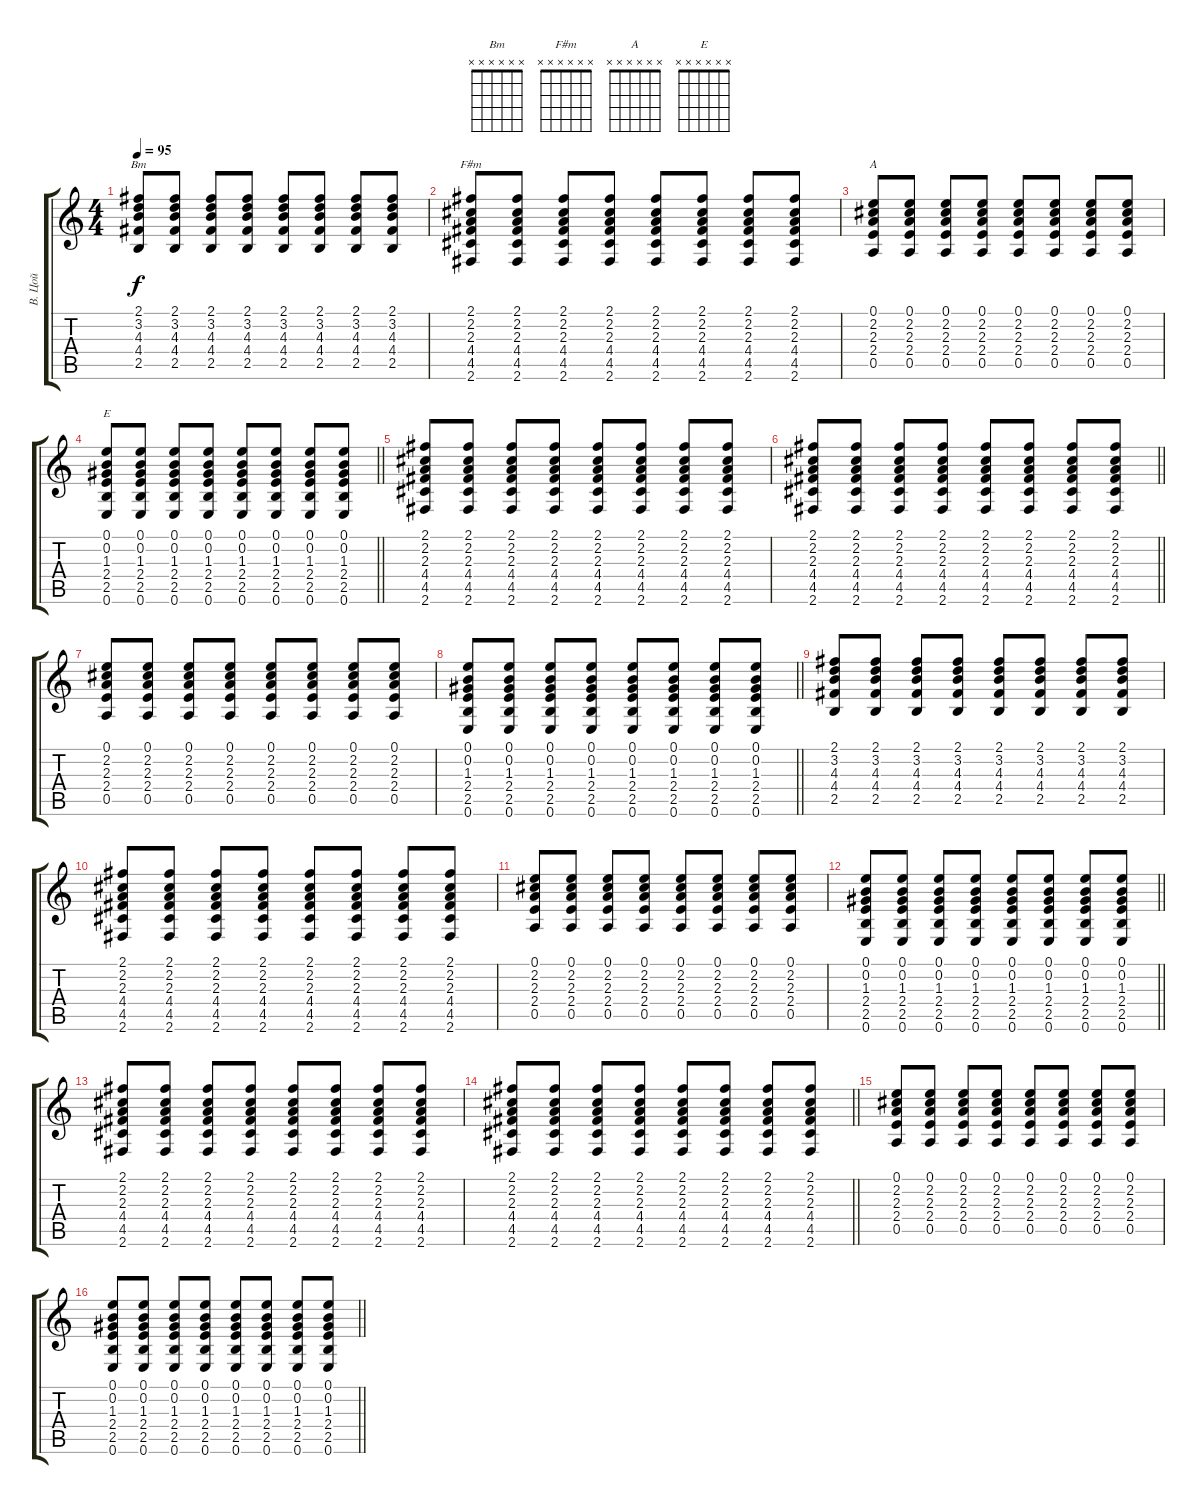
\track ("В. Цой" "В. Цой") {instrument acousticguitarsteel}
\staff {score tabs}
\tuning (E4 B3 G3 D3 A2 E2) {hide}
\chord ("Bm" x x x x x x)
\chord ("F#m" x x x x x x)
\chord ("A" x x x x x x)
\chord ("E" x x x x x x)
\ts (4 4)
\tempo 95
\clef g2
\ks c
(2.1 3.2 4.3 4.4 2.5).8{ch "Bm" dy f} (2.1 3.2 4.3 4.4 2.5).8 (2.1 3.2 4.3 4.4 2.5).8 (2.1 3.2 4.3 4.4 2.5).8 (2.1 3.2 4.3 4.4 2.5).8 (2.1 3.2 4.3 4.4 2.5).8 (2.1 3.2 4.3 4.4 2.5).8 (2.1 3.2 4.3 4.4 2.5).8 |
(2.1 2.2 2.3 4.4 4.5 2.6).8{ch "F#m"} (2.1 2.2 2.3 4.4 4.5 2.6).8 (2.1 2.2 2.3 4.4 4.5 2.6).8 (2.1 2.2 2.3 4.4 4.5 2.6).8 (2.1 2.2 2.3 4.4 4.5 2.6).8 (2.1 2.2 2.3 4.4 4.5 2.6).8 (2.1 2.2 2.3 4.4 4.5 2.6).8 (2.1 2.2 2.3 4.4 4.5 2.6).8 |
(0.1 2.2 2.3 2.4 0.5).8{ch "A"} (0.1 2.2 2.3 2.4 0.5).8 (0.1 2.2 2.3 2.4 0.5).8 (0.1 2.2 2.3 2.4 0.5).8 (0.1 2.2 2.3 2.4 0.5).8 (0.1 2.2 2.3 2.4 0.5).8 (0.1 2.2 2.3 2.4 0.5).8 (0.1 2.2 2.3 2.4 0.5).8 |
\barLineRight lightlight
(0.1 0.2 1.3 2.4 2.5 0.6).8{ch "E"} (0.1 0.2 1.3 2.4 2.5 0.6).8 (0.1 0.2 1.3 2.4 2.5 0.6).8 (0.1 0.2 1.3 2.4 2.5 0.6).8 (0.1 0.2 1.3 2.4 2.5 0.6).8 (0.1 0.2 1.3 2.4 2.5 0.6).8 (0.1 0.2 1.3 2.4 2.5 0.6).8 (0.1 0.2 1.3 2.4 2.5 0.6).8 |
(2.1 2.2 2.3 4.4 4.5 2.6).8 (2.1 2.2 2.3 4.4 4.5 2.6).8 (2.1 2.2 2.3 4.4 4.5 2.6).8 (2.1 2.2 2.3 4.4 4.5 2.6).8 (2.1 2.2 2.3 4.4 4.5 2.6).8 (2.1 2.2 2.3 4.4 4.5 2.6).8 (2.1 2.2 2.3 4.4 4.5 2.6).8 (2.1 2.2 2.3 4.4 4.5 2.6).8 |
\barLineRight lightlight
(2.1 2.2 2.3 4.4 4.5 2.6).8 (2.1 2.2 2.3 4.4 4.5 2.6).8 (2.1 2.2 2.3 4.4 4.5 2.6).8 (2.1 2.2 2.3 4.4 4.5 2.6).8 (2.1 2.2 2.3 4.4 4.5 2.6).8 (2.1 2.2 2.3 4.4 4.5 2.6).8 (2.1 2.2 2.3 4.4 4.5 2.6).8 (2.1 2.2 2.3 4.4 4.5 2.6).8 |
(0.1 2.2 2.3 2.4 0.5).8 (0.1 2.2 2.3 2.4 0.5).8 (0.1 2.2 2.3 2.4 0.5).8 (0.1 2.2 2.3 2.4 0.5).8 (0.1 2.2 2.3 2.4 0.5).8 (0.1 2.2 2.3 2.4 0.5).8 (0.1 2.2 2.3 2.4 0.5).8 (0.1 2.2 2.3 2.4 0.5).8 |
\barLineRight lightlight
(0.1 0.2 1.3 2.4 2.5 0.6).8 (0.1 0.2 1.3 2.4 2.5 0.6).8 (0.1 0.2 1.3 2.4 2.5 0.6).8 (0.1 0.2 1.3 2.4 2.5 0.6).8 (0.1 0.2 1.3 2.4 2.5 0.6).8 (0.1 0.2 1.3 2.4 2.5 0.6).8 (0.1 0.2 1.3 2.4 2.5 0.6).8 (0.1 0.2 1.3 2.4 2.5 0.6).8 |
(2.1 3.2 4.3 4.4 2.5).8 (2.1 3.2 4.3 4.4 2.5).8 (2.1 3.2 4.3 4.4 2.5).8 (2.1 3.2 4.3 4.4 2.5).8 (2.1 3.2 4.3 4.4 2.5).8 (2.1 3.2 4.3 4.4 2.5).8 (2.1 3.2 4.3 4.4 2.5).8 (2.1 3.2 4.3 4.4 2.5).8 |
(2.1 2.2 2.3 4.4 4.5 2.6).8 (2.1 2.2 2.3 4.4 4.5 2.6).8 (2.1 2.2 2.3 4.4 4.5 2.6).8 (2.1 2.2 2.3 4.4 4.5 2.6).8 (2.1 2.2 2.3 4.4 4.5 2.6).8 (2.1 2.2 2.3 4.4 4.5 2.6).8 (2.1 2.2 2.3 4.4 4.5 2.6).8 (2.1 2.2 2.3 4.4 4.5 2.6).8 |
(0.1 2.2 2.3 2.4 0.5).8 (0.1 2.2 2.3 2.4 0.5).8 (0.1 2.2 2.3 2.4 0.5).8 (0.1 2.2 2.3 2.4 0.5).8 (0.1 2.2 2.3 2.4 0.5).8 (0.1 2.2 2.3 2.4 0.5).8 (0.1 2.2 2.3 2.4 0.5).8 (0.1 2.2 2.3 2.4 0.5).8 |
\barLineRight lightlight
(0.1 0.2 1.3 2.4 2.5 0.6).8 (0.1 0.2 1.3 2.4 2.5 0.6).8 (0.1 0.2 1.3 2.4 2.5 0.6).8 (0.1 0.2 1.3 2.4 2.5 0.6).8 (0.1 0.2 1.3 2.4 2.5 0.6).8 (0.1 0.2 1.3 2.4 2.5 0.6).8 (0.1 0.2 1.3 2.4 2.5 0.6).8 (0.1 0.2 1.3 2.4 2.5 0.6).8 |
(2.1 2.2 2.3 4.4 4.5 2.6).8 (2.1 2.2 2.3 4.4 4.5 2.6).8 (2.1 2.2 2.3 4.4 4.5 2.6).8 (2.1 2.2 2.3 4.4 4.5 2.6).8 (2.1 2.2 2.3 4.4 4.5 2.6).8 (2.1 2.2 2.3 4.4 4.5 2.6).8 (2.1 2.2 2.3 4.4 4.5 2.6).8 (2.1 2.2 2.3 4.4 4.5 2.6).8 |
\barLineRight lightlight
(2.1 2.2 2.3 4.4 4.5 2.6).8 (2.1 2.2 2.3 4.4 4.5 2.6).8 (2.1 2.2 2.3 4.4 4.5 2.6).8 (2.1 2.2 2.3 4.4 4.5 2.6).8 (2.1 2.2 2.3 4.4 4.5 2.6).8 (2.1 2.2 2.3 4.4 4.5 2.6).8 (2.1 2.2 2.3 4.4 4.5 2.6).8 (2.1 2.2 2.3 4.4 4.5 2.6).8 |
(0.1 2.2 2.3 2.4 0.5).8{volume 3} (0.1 2.2 2.3 2.4 0.5).8 (0.1 2.2 2.3 2.4 0.5).8 (0.1 2.2 2.3 2.4 0.5).8 (0.1 2.2 2.3 2.4 0.5).8 (0.1 2.2 2.3 2.4 0.5).8 (0.1 2.2 2.3 2.4 0.5).8 (0.1 2.2 2.3 2.4 0.5).8 |
\barLineRight lightlight
(0.1 0.2 1.3 2.4 2.5 0.6).8 (0.1 0.2 1.3 2.4 2.5 0.6).8 (0.1 0.2 1.3 2.4 2.5 0.6).8 (0.1 0.2 1.3 2.4 2.5 0.6).8 (0.1 0.2 1.3 2.4 2.5 0.6).8 (0.1 0.2 1.3 2.4 2.5 0.6).8 (0.1 0.2 1.3 2.4 2.5 0.6).8 (0.1 0.2 1.3 2.4 2.5 0.6).8
